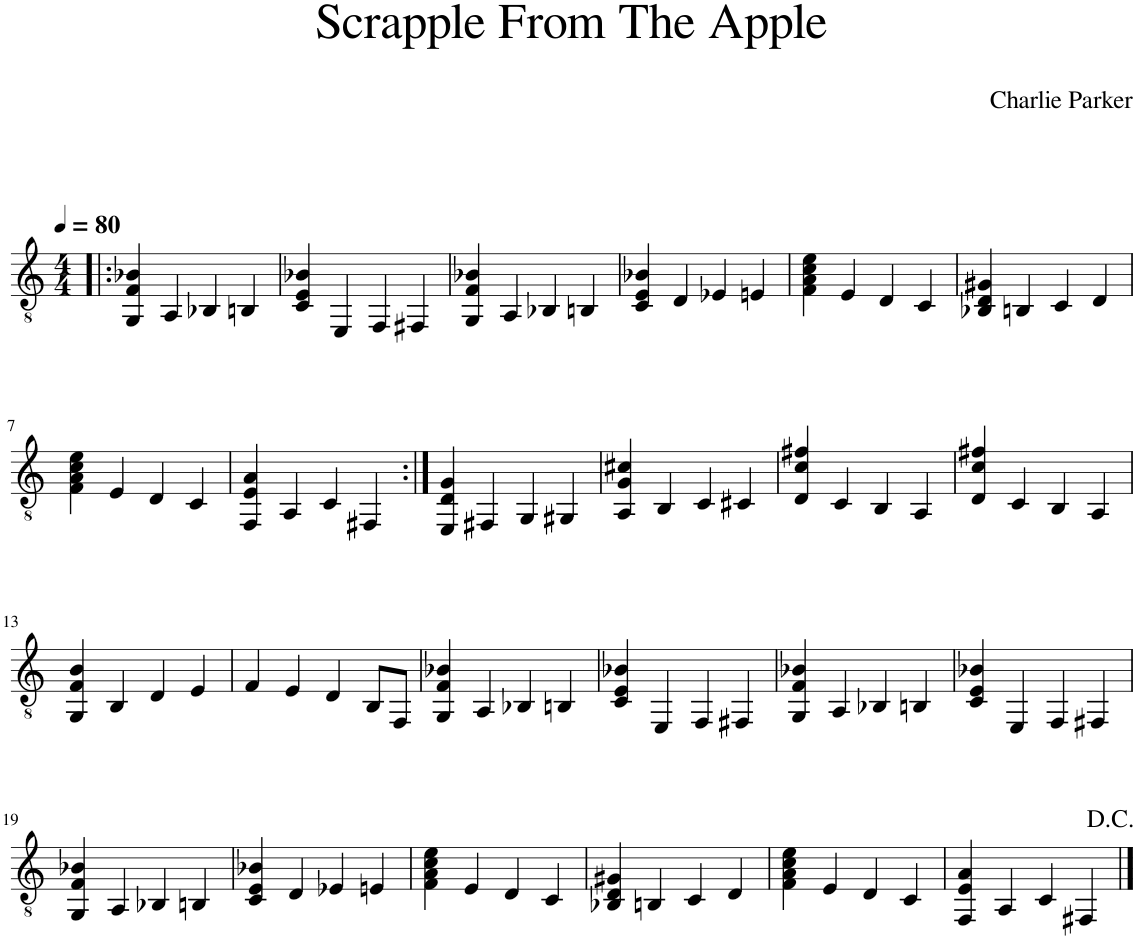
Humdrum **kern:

**kern
*part1
*staff1
*I"Track 1
*clefGv2
*k[]
*M4/4
*MM80
=1!|:
4GG/ 4F/ 4B-X/
4AA/
4BB-X/
4BBn/
=2
4C/ 4E/ 4B-X/
4EE/
4FF/
4FF#X/
=3
4GG/ 4F/ 4B-X/
4AA/
4BB-X/
4BBn/
=4
4C/ 4E/ 4B-X/
4D/
4E-X/
4En/
=5
4F\ 4A\ 4c\ 4e\
4E/
4D/
4C/
=6
4BB-X/ 4D/ 4G#X/
4BBn/
4C/
4D/
!!LO:LB:g=z
=7
4F\ 4A\ 4c\ 4e\
4E/
4D/
4C/
=8
4FF/ 4E/ 4A/
4AA/
4C/
4FF#X/
=9:|!
4EE/ 4D/ 4G/
4FF#X/
4GG/
4GG#X/
=10
4AA/ 4G/ 4c#X/
4BB/
4C/
4C#X/
=11
4D/ 4c/ 4f#X/
4C/
4BB/
4AA/
=12
4D/ 4c/ 4f#X/
4C/
4BB/
4AA/
!!LO:LB:g=z
=13
4GG/ 4F/ 4B/
4BB/
4D/
4E/
=14
4F/
4E/
4D/
8BB/L
8FF/J
=15
4GG/ 4F/ 4B-X/
4AA/
4BB-X/
4BBn/
=16
4C/ 4E/ 4B-X/
4EE/
4FF/
4FF#X/
=17
4GG/ 4F/ 4B-X/
4AA/
4BB-X/
4BBn/
=18
4C/ 4E/ 4B-X/
4EE/
4FF/
4FF#X/
!!LO:LB:g=z
=19
4GG/ 4F/ 4B-X/
4AA/
4BB-X/
4BBn/
=20
4C/ 4E/ 4B-X/
4D/
4E-X/
4En/
=21
4F\ 4A\ 4c\ 4e\
4E/
4D/
4C/
=22
4BB-X/ 4D/ 4G#X/
4BBn/
4C/
4D/
=23
4F\ 4A\ 4c\ 4e\
4E/
4D/
4C/
=24
4FF/ 4E/ 4A/
4AA/
4C/
4FF#X/
==
*-
